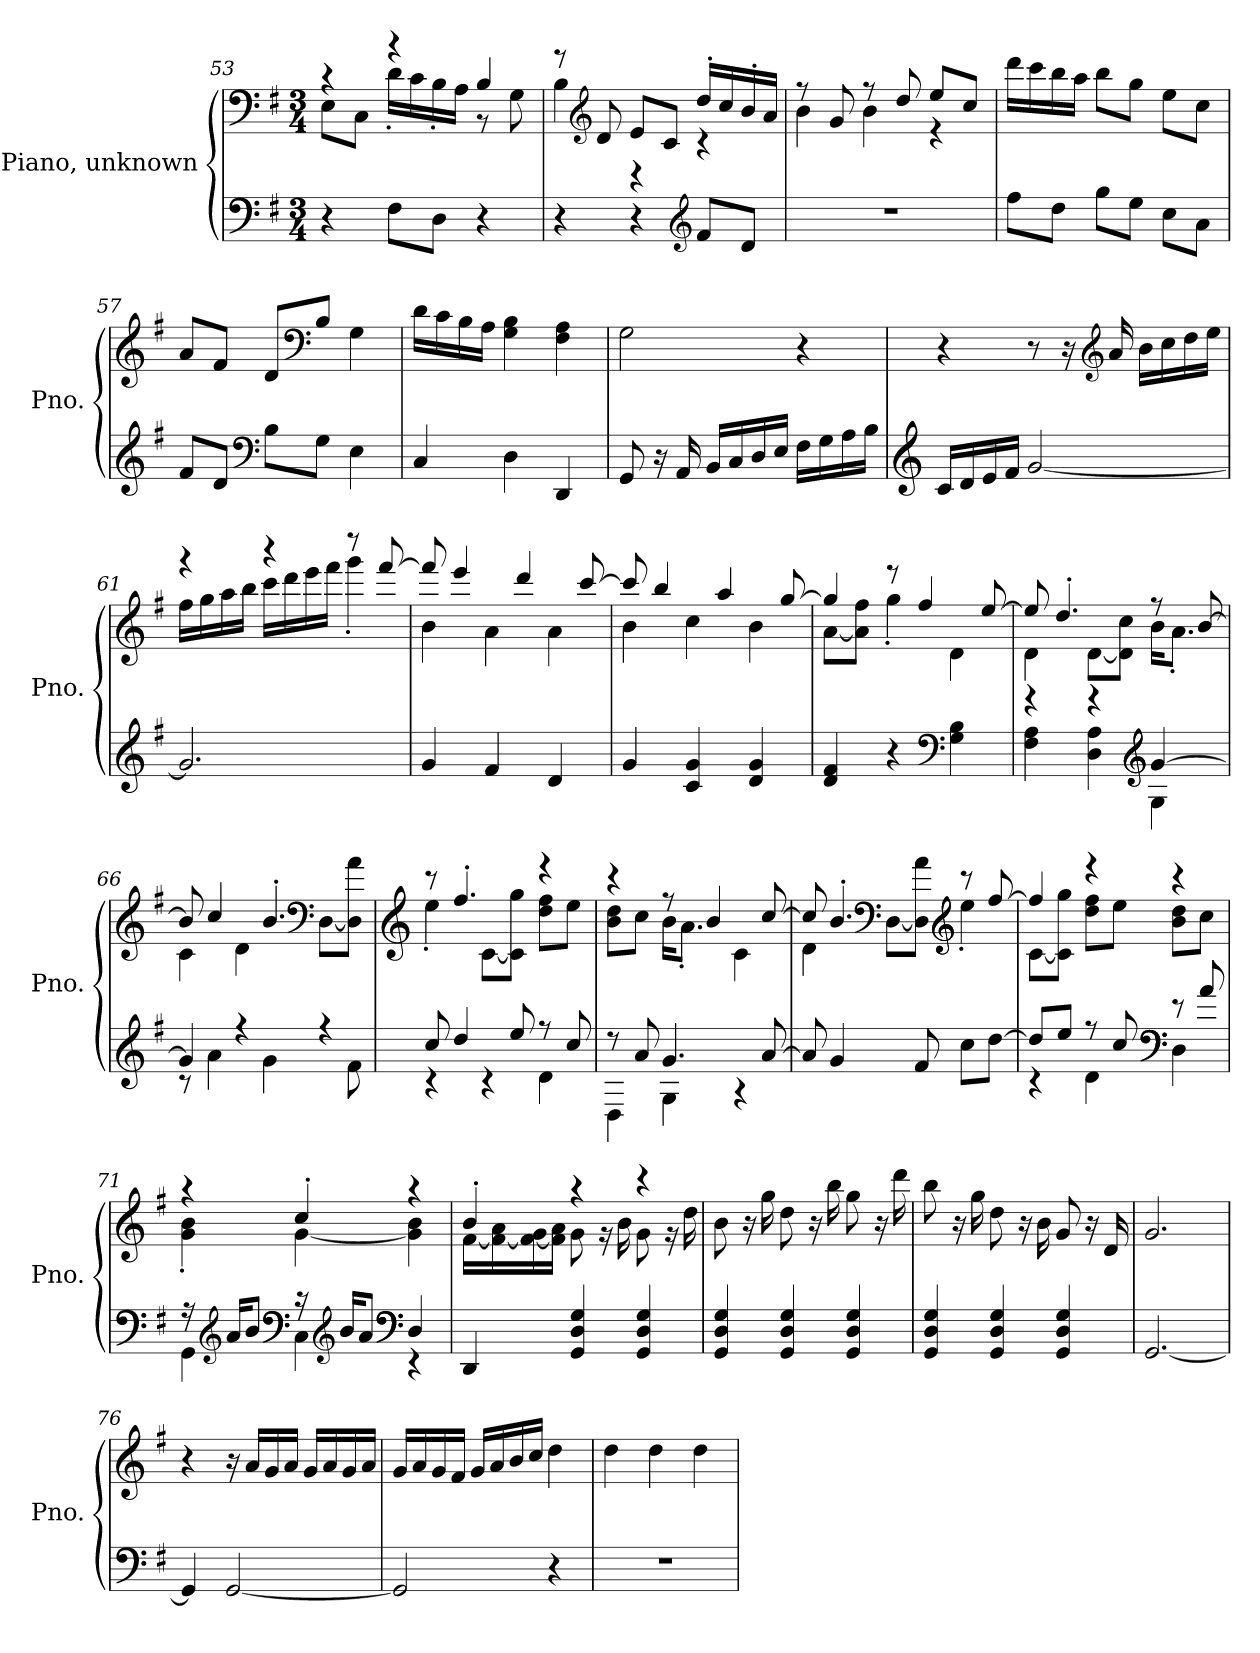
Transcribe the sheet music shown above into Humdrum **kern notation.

**kern	**kern
*part1	*part1
*staff2	*staff1
*I"Piano, unknown	*
*I'Pno.	*
*clefF4	*clefF4
*k[f#]	*k[f#]
*M3/4	*M3/4
=53	=53
*	*^
4r	4r	8E\L
.	.	8C\J
8F#\L	4r	16d'\LL
.	.	16c\
8D\J	.	16B'\
.	.	16A\JJ
4r	4B/	8r
.	.	8G\
!!LO:LB:g=z	!!
=54	=54	=54
4r	8r	4B\
*	*clefG2	*
.	8d/	.
4r	8e/L	4r
.	8c/J	.
*clefG2	*	*
8f#/L	16dd'/LL	4r
.	16cc/	.
8d/J	16b'/	.
.	16a/JJ	.
=55	=55	=55
2.r	8r	4b\
.	8g/	.
.	8r	4b\
.	8dd/	.
.	8ee/L	4r
.	8cc/J	.
*	*v	*v
=56	=56
8ff#\L	16ddd\LL
.	16ccc\
8dd\J	16bb\
.	16aa\JJ
8gg\L	8bb\L
8ee\J	8gg\J
8cc\L	8ee\L
8a\J	8cc\J
=57	=57
8f#/L	8a/L
8d/J	8f#/J
*clefF4	*
8B\L	8d/L
*	*clefF4
8G\J	8B/J
4E\	4G\
!!LO:PB:g=z
=58	=58
4C/	16d\LL
.	16c\
.	16B\
.	16A\JJ
4D\	4G\ 4B\
4DD/	4F#\ 4A\
=59	=59
8GG/	2G\
16r	.
16AA/	.
16BB/LL	.
16C/	.
16D/	.
16E/JJ	.
16F#\LL	4r
16G\	.
16A\	.
16B\JJ	.
=60	=60
*clefG2	*
16c/LL	4r
16d/	.
16e/	.
16f#/JJ	.
[2g/	8r
.	16r
*	*clefG2
.	16a/
.	16b\LL
.	16cc\
.	16dd\
.	16ee\JJ
!!LO:LB:g=z
=61	=61
*	*^
2.g/]	4r	16ff#\LL
.	.	16gg\
.	.	16aa\
.	.	16bb\JJ
.	4r	16ccc\LL
.	.	16ddd\
.	.	16eee\
.	.	16fff#\JJ
.	8r	4ggg'\
.	[8fff#/	.
=62	=62	=62
4g/	8fff#/]	4b\
.	4eee/	.
4f#/	.	4a\
.	4ddd/	.
4d/	.	4a\
.	[8ccc/	.
=63	=63	=63
4g/	8ccc/]	4b\
.	4bb/	.
4c/ 4g/	.	4cc\
.	4aa/	.
4d/ 4g/	.	4b\
.	[8gg/	.
=64	=64	=64
4d/ 4f#/	4gg/]	[8a\L
.	.	8a\] 8ff#\J
4r	8r	4gg'\
.	4ff#/	.
*clefF4	*	*
4G\ 4B\	.	4d\
.	[8ee/	.
!!LO:LB:g=z	!!
=65	=65	=65
*^	*	*
4r	4F#\ 4A\	8ee/]	4d\
.	.	4.dd'/	.
4r	4D\ 4A\	.	[8d\L
.	.	.	8d\] 8cc\J
*clefG2	*	*	*
[4g/	4G\	8r	16b\KL
.	.	.	8.a'\J
.	.	[8b/	.
=66	=66	=66	=66
4g/]	8r	8b/]	4c\
.	4a\	4cc/	.
4r	.	.	4d\
.	4g\	4.b'/	.
*	*	*clefF4	*
4r	.	.	[8D\L
.	8f#\	.	8D\] 8a\J
=67	=67	=67	=67
*	*	*clefG2	*
8cc/	4r	8r	4ee'\
4dd/	.	4.ff#'/	.
.	4r	.	[8c\L
8ee/	.	.	8c\] 8gg\J
8r	4d\	4r	8dd\ 8ff#\L
8cc/	.	.	8ee\J
=68	=68	=68	=68
8r	4D\	4r	8b\ 8dd\L
8a/	.	.	8cc\J
4.g/	4G\	8r	16b\KL
.	.	.	8.a'\J
.	.	4b/	.
.	4r	.	4c\
[8a/	.	[8cc/	.
*v	*v	*	*
!!LO:LB:g=z	!!
=69	=69	=69
8a/]	8cc/]	4d\
4g/	4.b'/	.
*	*clefF4	*
.	.	[8D\L
8f#/	.	8D\] 8a\J
*	*clefG2	*
8cc\L	8r	4ee'\
[8dd\J	[8ff#/	.
=70	=70	=70
*^	*	*
8dd/L]	4r	4ff#/]	[8c\L
8ee/J	.	.	8c\] 8gg\J
8r	4d\	4r	8dd\ 8ff#\L
8cc/	.	.	8ee\J
*clefF4	*	*	*
8r	4D\	4r	8b\ 8dd\L
8a/	.	.	8cc\J
=71	=71	=71	=71
16r	4GG\	4r	4g\' 4b\'
*clefG2	*	*	*
16a/KL	.	.	.
8b/J	.	.	.
*clefF4	*	*	*
16r	4C\	4cc'/	[4g\
*clefG2	*	*	*
16b/KL	.	.	.
8a/J	.	.	.
*clefF4	*	*	*
4D/	4r	4r	4g\] 4b\
*v	*v	*	*
!!LO:LB:g=z	!!
=72	=72	=72
4DD/	4b'/	[16f#\LL
.	.	16f#\_ 16a\
.	.	16f#\_ 16g\
.	.	16f#\] 16a\JJ
4GG/ 4D/ 4G/	4r	8g\
.	.	16r
.	.	16b\
4GG/ 4D/ 4G/	4r	8g\
.	.	16r
.	.	16dd\
*	*v	*v
=73	=73
4GG/ 4D/ 4G/	8b\
.	16r
.	16gg\
4GG/ 4D/ 4G/	8dd\
.	16r
.	16bb\
4GG/ 4D/ 4G/	8gg\
.	16r
.	16ddd\
=74	=74
4GG/ 4D/ 4G/	8bb\
.	16r
.	16gg\
4GG/ 4D/ 4G/	8dd\
.	16r
.	16b\
4GG/ 4D/ 4G/	8g/
.	16r
.	16d/
=75	=75
[2.GG/	2.g/
=76	=76
4GG/]	4r
[2GG/	16r
.	16a/LL
.	16g/
.	16a/JJ
.	16g/LL
.	16a/
.	16g/
.	16a/JJ
!!LO:LB:g=z
=77	=77
2GG/]	16g/LL
.	16a/
.	16g/
.	16f#/JJ
.	16g/LL
.	16a/
.	16b/
.	16cc/JJ
4r	4dd\
=78	=78
2.r	4dd\
.	4dd\
.	4dd\
=	=
*-	*-
